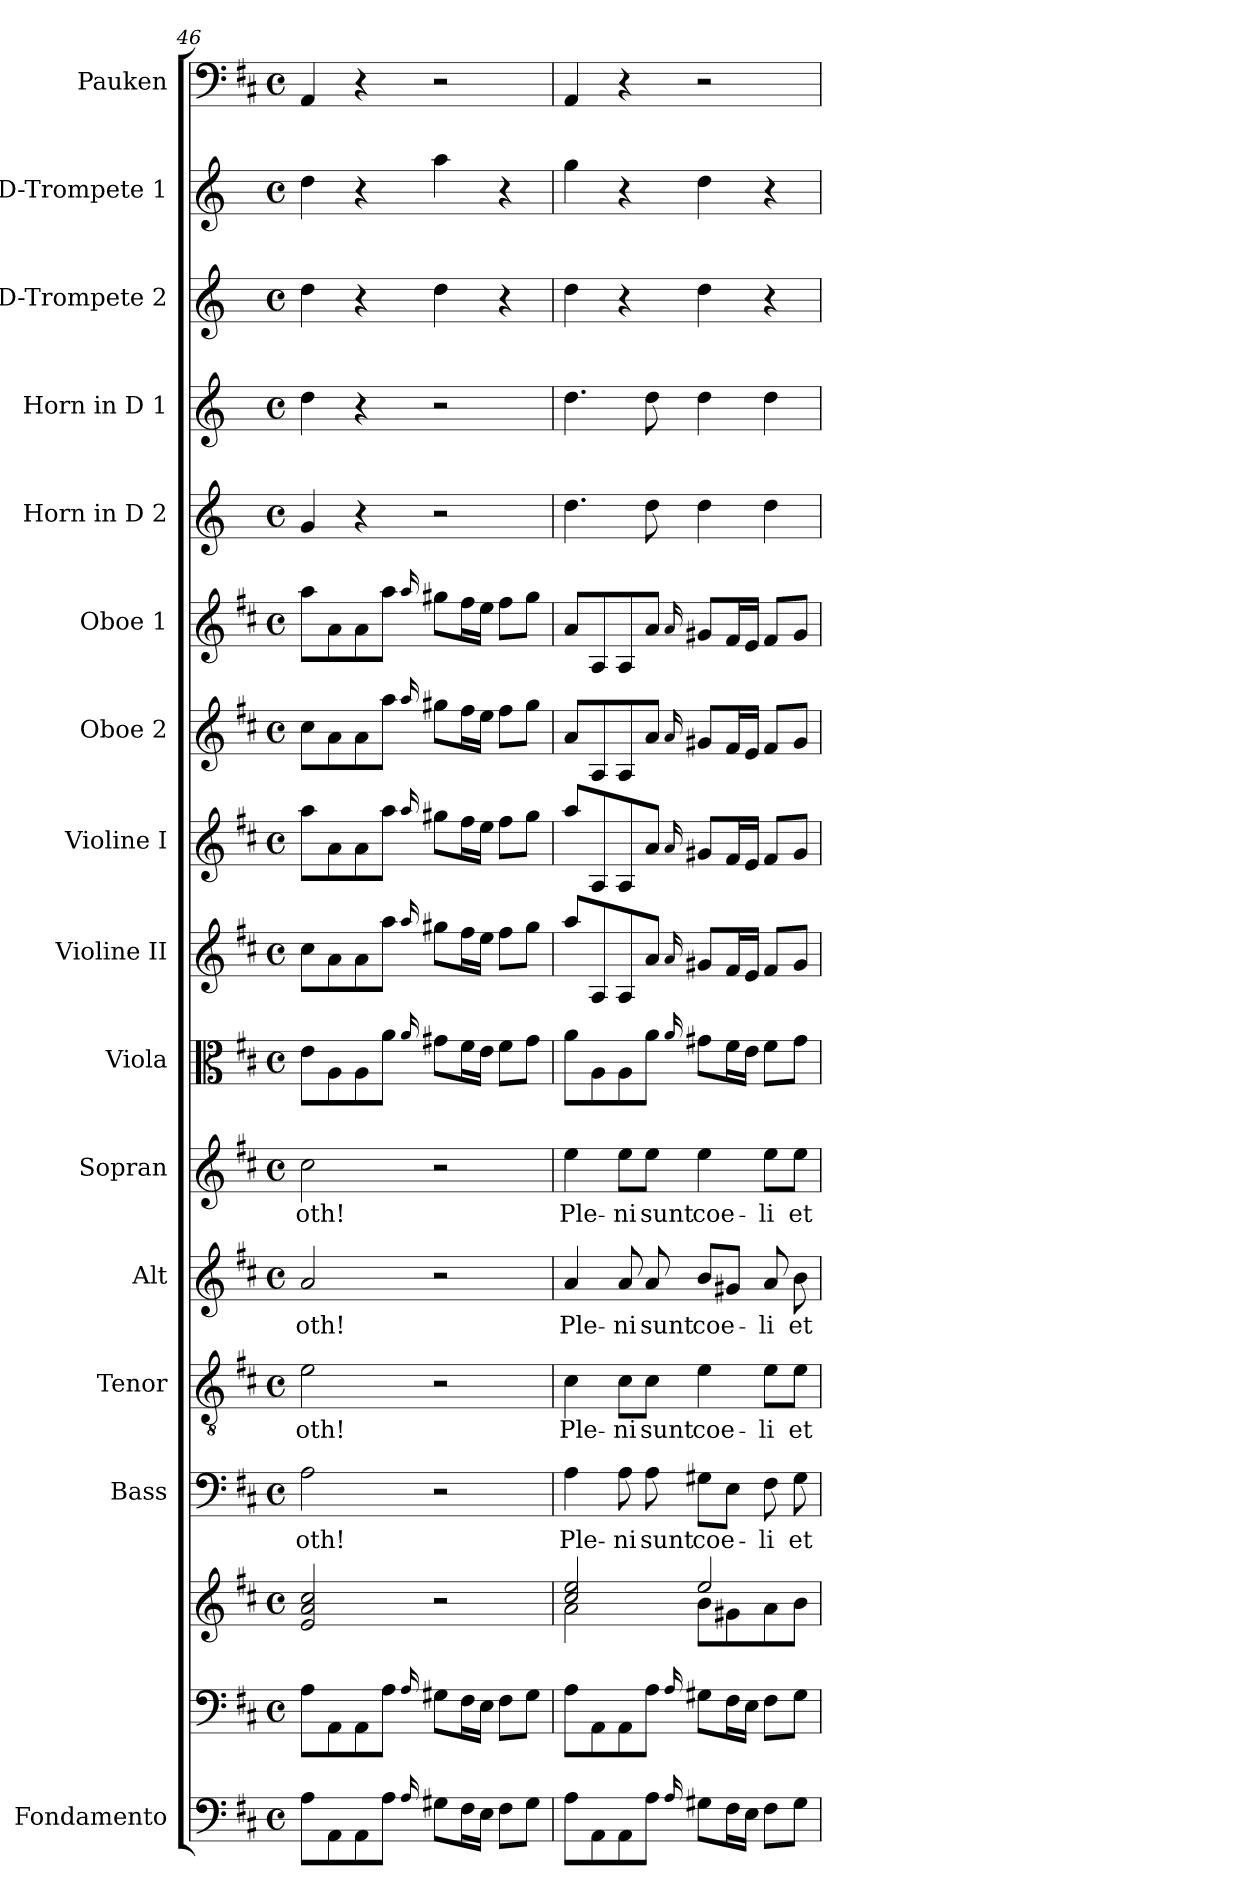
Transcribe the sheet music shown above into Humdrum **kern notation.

**kern	**kern	**kern	**kern	**text	**kern	**text	**kern	**text	**kern	**text	**kern	**kern	**kern	**kern	**kern	**kern	**kern	**kern	**kern	**kern
*part16	*part15	*part15	*part14	*part14	*part13	*part13	*part12	*part12	*part11	*part11	*part10	*part9	*part8	*part7	*part6	*part5	*part4	*part3	*part2	*part1
*staff17	*staff16	*staff15	*staff14	*staff14	*staff13	*staff13	*staff12	*staff12	*staff11	*staff11	*staff10	*staff9	*staff8	*staff7	*staff6	*staff5	*staff4	*staff3	*staff2	*staff1
*I"Fondamento	*	*	*I"Bass	*	*I"Tenor	*	*I"Alt	*	*I"Sopran	*	*I"Viola	*I"Violine II	*I"Violine I	*I"Oboe 2	*I"Oboe 1	*I"Horn in D 2	*I"Horn in D 1	*I"D-Trompete 2	*I"D-Trompete 1	*I"Pauken
*I'F.	*	*	*I'B.	*	*I'T.	*	*I'A.	*	*I'S.	*	*I'Vla.	*I'Vl. II	*I'Vl. I	*I'Ob. 2	*I'Ob. 1	*	*	*I'D Trp. 2	*I'D Trp. 1	*I'Pk.
*clefF4	*clefF4	*clefG2	*clefF4	*	*clefGv2	*	*clefG2	*	*clefG2	*	*clefC3	*clefG2	*clefG2	*clefG2	*clefG2	*clefG2	*clefG2	*clefG2	*clefG2	*clefF4
*ITrd7c12	*	*	*	*	*	*	*	*	*	*	*	*	*	*	*	*ITrd6c10	*ITrd6c10	*ITrd-1c-2	*ITrd-1c-2	*
*k[f#c#]	*k[f#c#]	*k[f#c#]	*k[f#c#]	*	*k[f#c#]	*	*k[f#c#]	*	*k[f#c#]	*	*k[f#c#]	*k[f#c#]	*k[f#c#]	*k[f#c#]	*k[f#c#]	*k[f#c#]	*k[f#c#]	*k[f#c#]	*k[f#c#]	*k[f#c#]
*D:	*D:	*D:	*D:	*	*D:	*	*D:	*	*D:	*	*D:	*D:	*D:	*D:	*D:	*D:	*D:	*D:	*D:	*D:
*M4/4	*M4/4	*M4/4	*M4/4	*	*M4/4	*	*M4/4	*	*M4/4	*	*M4/4	*M4/4	*M4/4	*M4/4	*M4/4	*M4/4	*M4/4	*M4/4	*M4/4	*M4/4
*met(c)	*met(c)	*met(c)	*met(c)	*	*met(c)	*	*met(c)	*	*met(c)	*	*met(c)	*met(c)	*met(c)	*met(c)	*met(c)	*met(c)	*met(c)	*met(c)	*met(c)	*met(c)
=46	=46	=46	=46	=46	=46	=46	=46	=46	=46	=46	=46	=46	=46	=46	=46	=46	=46	=46	=46	=46
!	!	!	!	!LO:LY:b	!	!LO:LY:b	!	!LO:LY:b	!	!LO:LY:b	!	!	!	!	!	!	!	!	!	!
8AA\L	8A\L	2e/ 2a/ 2cc#/	2A\	-oth!	2e\	-oth!	2a/	-oth!	2cc#\	-oth!	8e\L	8cc#\L	8aa\L	8cc#\L	8aa\L	4A/	4e\	4ee\	4ee\	4AA/
8AAA\	8AA\	.	.	.	.	.	.	.	.	.	8A\	8a\	8a\	8a\	8a\	.	.	.	.	.
8AAA\	8AA\	.	.	.	.	.	.	.	.	.	8A\	8a\	8a\	8a\	8a\	4r	4r	4r	4r	4r
8AA\J	8A\J	.	.	.	.	.	.	.	.	.	8a\J	8aa\J	8aa\J	8aa\J	8aa\J	.	.	.	.	.
16qqAA/	16qqA/	.	.	.	.	.	.	.	.	.	16qqa/	16qqaa/	16qqaa/	16qqaa/	16qqaa/	.	.	.	.	.
8GG#X\L	8G#X\L	2r	2r	.	2r	.	2r	.	2r	.	8g#X\L	8gg#X\L	8gg#X\L	8gg#X\L	8gg#X\L	2r	2r	4ee\	4bb\	2r
16FF#\L	16F#\L	.	.	.	.	.	.	.	.	.	16f#\L	16ff#\L	16ff#\L	16ff#\L	16ff#\L	.	.	.	.	.
16EE\JJ	16E\JJ	.	.	.	.	.	.	.	.	.	16e\JJ	16ee\JJ	16ee\JJ	16ee\JJ	16ee\JJ	.	.	.	.	.
8FF#\L	8F#\L	.	.	.	.	.	.	.	.	.	8f#\L	8ff#\L	8ff#\L	8ff#\L	8ff#\L	.	.	4r	4r	.
8GG#\J	8G#\J	.	.	.	.	.	.	.	.	.	8g#\J	8gg#\J	8gg#\J	8gg#\J	8gg#\J	.	.	.	.	.
=47	=47	=47	=47	=47	=47	=47	=47	=47	=47	=47	=47	=47	=47	=47	=47	=47	=47	=47	=47	=47
*	*	*^	*	*	*	*	*	*	*	*	*	*	*	*	*	*	*	*	*	*
!	!	!	!	!	!LO:LY:b	!	!LO:LY:b	!	!LO:LY:b	!	!LO:LY:b	!	!	!	!	!	!	!	!	!	!
8AA\L	8A\L	2cc#/ 2ee/	2a\	4A\	Ple-	4c#\	Ple-	4a/	Ple-	4ee\	Ple-	8a\L	8aa/L	8aa/L	8a/L	8a/L	4.e\	4.e\	4ee\	4aa\	4AA/
8AAA\	8AA\	.	.	.	.	.	.	.	.	.	.	8A\	8A/	8A/	8A/	8A/	.	.	.	.	.
!	!	!	!	!	!LO:LY:b	!	!LO:LY:b	!	!LO:LY:b	!	!LO:LY:b	!	!	!	!	!	!	!	!	!	!
8AAA\	8AA\	.	.	8A\	-ni	8c#\L	-ni	8a/	-ni	8ee\L	-ni	8A\	8A/	8A/	8A/	8A/	.	.	4r	4r	4r
!	!	!	!	!	!LO:LY:b	!	!LO:LY:b	!	!LO:LY:b	!	!LO:LY:b	!	!	!	!	!	!	!	!	!	!
8AA\J	8A\J	.	.	8A\	sunt	8c#\J	sunt	8a/	sunt	8ee\J	sunt	8a\J	8a/J	8a/J	8a/J	8a/J	8e\	8e\	.	.	.
16qqAA/	16qqA/	.	.	.	.	.	.	.	.	.	.	16qqa/	16qqa/	16qqa/	16qqa/	16qqa/	.	.	.	.	.
!	!	!	!	!	!LO:LY:b	!	!LO:LY:b	!	!LO:LY:b	!	!LO:LY:b	!	!	!	!	!	!	!	!	!	!
8GG#X\L	8G#X\L	2ee/	8b\L	8G#X\L	coe-	4e\	coe-	8b/L	coe-	4ee\	coe-	8g#X\L	8g#X/L	8g#X/L	8g#X/L	8g#X/L	4e\	4e\	4ee\	4ee\	2r
16FF#\L	16F#\L	.	8g#X\	8E\J	.	.	.	8g#X/J	.	.	.	16f#\L	16f#/L	16f#/L	16f#/L	16f#/L	.	.	.	.	.
16EE\JJ	16E\JJ	.	.	.	.	.	.	.	.	.	.	16e\JJ	16e/JJ	16e/JJ	16e/JJ	16e/JJ	.	.	.	.	.
!	!	!	!	!	!LO:LY:b	!	!LO:LY:b	!	!LO:LY:b	!	!LO:LY:b	!	!	!	!	!	!	!	!	!	!
8FF#\L	8F#\L	.	8a\	8F#\	-li	8e\L	-li	8a/	-li	8ee\L	-li	8f#\L	8f#/L	8f#/L	8f#/L	8f#/L	4e\	4e\	4r	4r	.
!	!	!	!	!	!LO:LY:b	!	!LO:LY:b	!	!LO:LY:b	!	!LO:LY:b	!	!	!	!	!	!	!	!	!	!
8GG#\J	8G#\J	.	8b\J	8G#\	et	8e\J	et	8b\	et	8ee\J	et	8g#\J	8g#/J	8g#/J	8g#/J	8g#/J	.	.	.	.	.
*	*	*v	*v	*	*	*	*	*	*	*	*	*	*	*	*	*	*	*	*	*	*
=	=	=	=	=	=	=	=	=	=	=	=	=	=	=	=	=	=	=	=	=
*-	*-	*-	*-	*-	*-	*-	*-	*-	*-	*-	*-	*-	*-	*-	*-	*-	*-	*-	*-	*-
